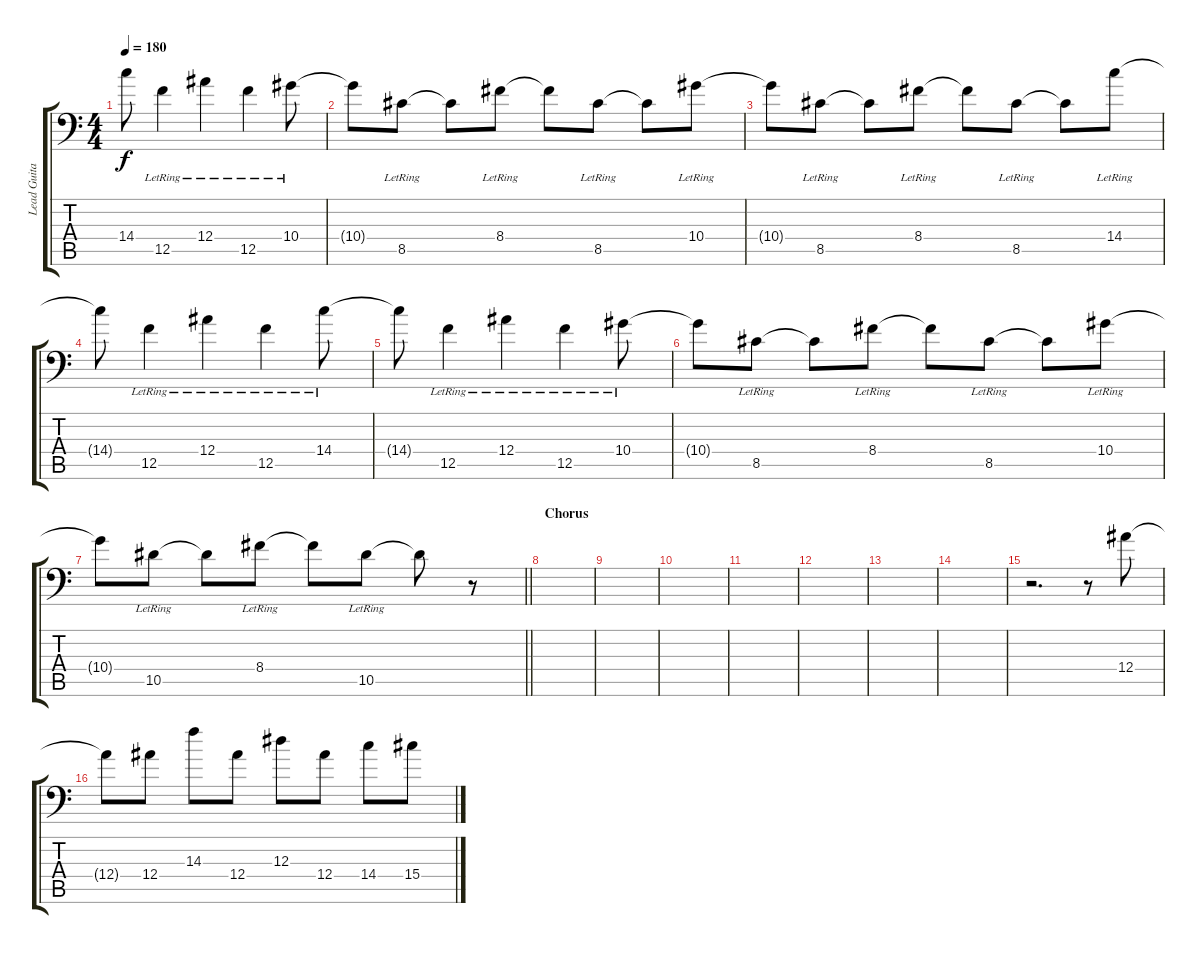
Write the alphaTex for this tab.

\track ("Lead Guitar 2" "Lead Guita") {instrument overdrivenguitar}
\staff {score tabs}
\tuning (C4 G3 Eb3 Bb2 F2 Bb1) {hide}
\ts (4 4)
\tempo 180
\clef f4
\ks c
14.4{t}.8{dy f} 12.5{lr}.4 12.4{lr}.4 12.5{lr}.4 10.4{lr}.8 |
10.4{t}.8 8.5{lr}.8 8.5{t}.8 8.4{lr}.8 8.4{t}.8 8.5{lr}.8 8.5{t}.8 10.4{lr}.8 |
10.4{t}.8 8.5{lr}.8 8.5{t}.8 8.4{lr}.8 8.4{t}.8 8.5{lr}.8 8.5{t}.8 14.4{lr}.8 |
14.4{t}.8 12.5{lr}.4 12.4{lr}.4 12.5{lr}.4 14.4{lr}.8 |
14.4{t}.8 12.5{lr}.4 12.4{lr}.4 12.5{lr}.4 10.4{lr}.8 |
10.4{t}.8 8.5{lr}.8 8.5{t}.8 8.4{lr}.8 8.4{t}.8 8.5{lr}.8 8.5{t}.8 10.4{lr}.8 |
\barLineRight lightlight
10.4{t}.8 10.5{lr}.8 10.5{t}.8 8.4{lr}.8 8.4{t}.8 10.5{lr}.8 10.5{t}.8 r.8 |
\section ("" "Chorus")
|
|
|
|
|
|
|
r.2{d} r.8 12.4.8 |
12.4{t}.8 12.4.8 14.3.8 12.4.8 12.3.8 12.4.8 14.4.8 15.4.8
